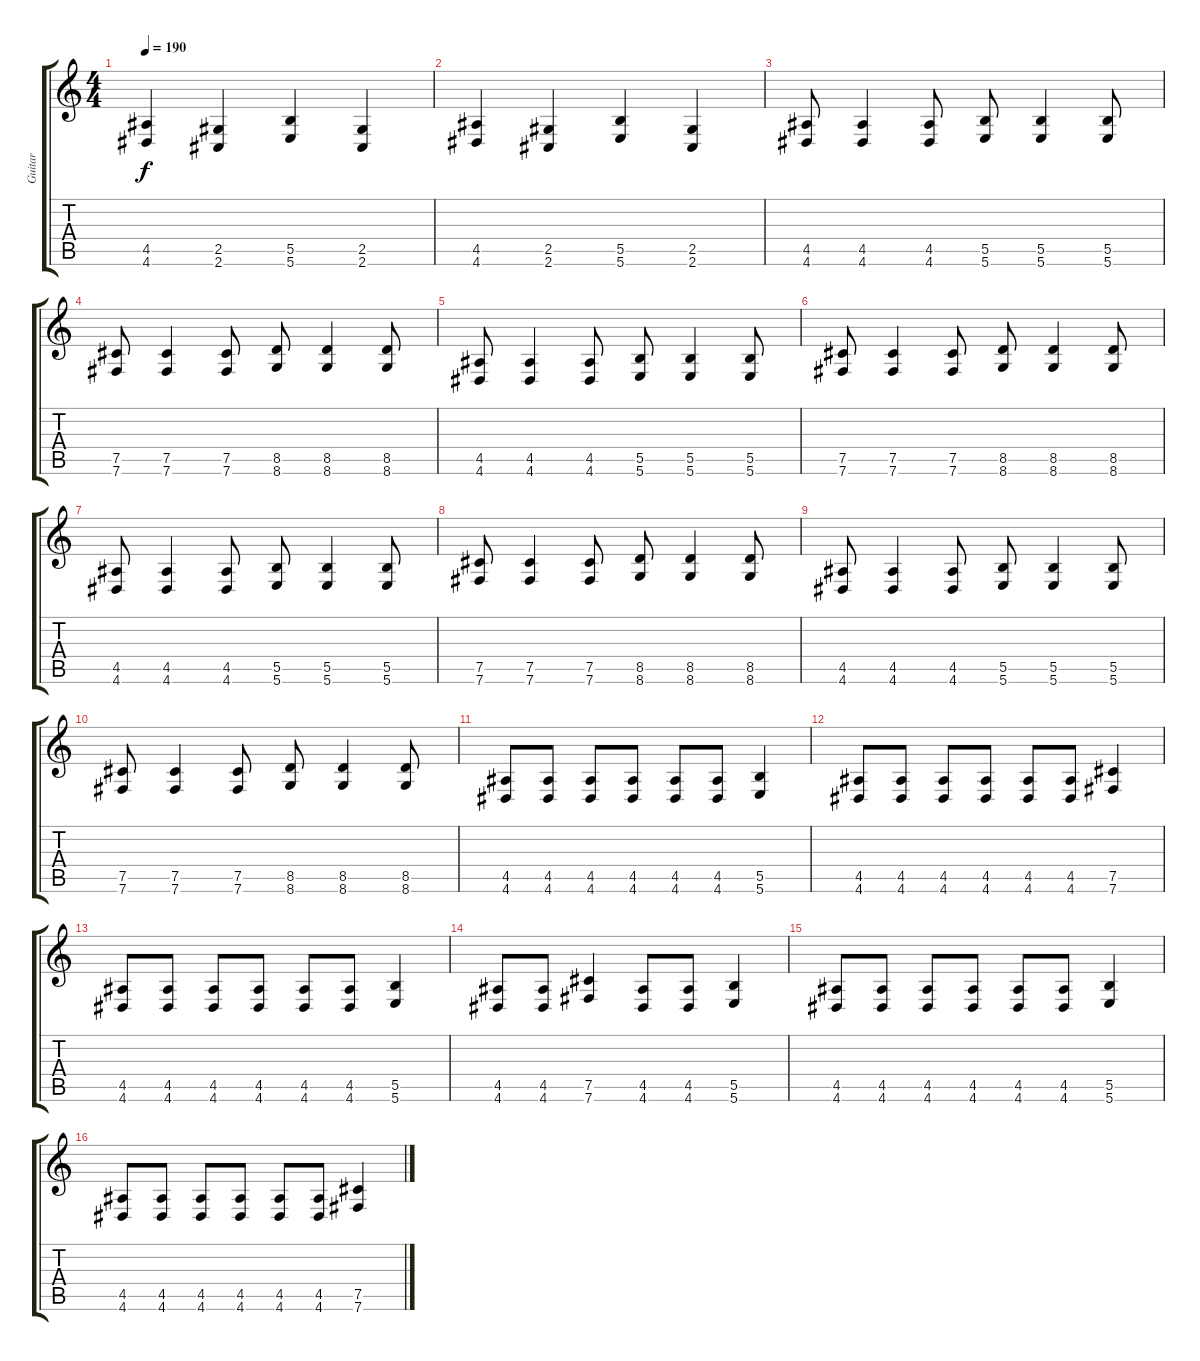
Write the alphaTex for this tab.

\track ("Guitar" "Guitar") {instrument overdrivenguitar}
\staff {score tabs}
\tuning (Db4 Ab3 E3 B2 Gb2 B1) {hide}
\ts (4 4)
\tempo 190
\clef g2
\ks c
(4.5 4.6).4{dy f} (2.5 2.6).4 (5.5 5.6).4 (2.5 2.6).4 |
(4.5 4.6).4 (2.5 2.6).4 (5.5 5.6).4 (2.5 2.6).4 |
(4.5 4.6).8 (4.5 4.6).4 (4.5 4.6).8 (5.5 5.6).8 (5.5 5.6).4 (5.5 5.6).8 |
(7.5 7.6).8 (7.5 7.6).4 (7.5 7.6).8 (8.5 8.6).8 (8.5 8.6).4 (8.5 8.6).8 |
(4.5 4.6).8 (4.5 4.6).4 (4.5 4.6).8 (5.5 5.6).8 (5.5 5.6).4 (5.5 5.6).8 |
(7.5 7.6).8 (7.5 7.6).4 (7.5 7.6).8 (8.5 8.6).8 (8.5 8.6).4 (8.5 8.6).8 |
(4.5 4.6).8 (4.5 4.6).4 (4.5 4.6).8 (5.5 5.6).8 (5.5 5.6).4 (5.5 5.6).8 |
(7.5 7.6).8 (7.5 7.6).4 (7.5 7.6).8 (8.5 8.6).8 (8.5 8.6).4 (8.5 8.6).8 |
(4.5 4.6).8 (4.5 4.6).4 (4.5 4.6).8 (5.5 5.6).8 (5.5 5.6).4 (5.5 5.6).8 |
(7.5 7.6).8 (7.5 7.6).4 (7.5 7.6).8 (8.5 8.6).8 (8.5 8.6).4 (8.5 8.6).8 |
(4.5 4.6).8 (4.5 4.6).8 (4.5 4.6).8 (4.5 4.6).8 (4.5 4.6).8 (4.5 4.6).8 (5.5 5.6).4 |
(4.5 4.6).8 (4.5 4.6).8 (4.5 4.6).8 (4.5 4.6).8 (4.5 4.6).8 (4.5 4.6).8 (7.5 7.6).4 |
(4.5 4.6).8 (4.5 4.6).8 (4.5 4.6).8 (4.5 4.6).8 (4.5 4.6).8 (4.5 4.6).8 (5.5 5.6).4 |
(4.5 4.6).8 (4.5 4.6).8 (7.5 7.6).4 (4.5 4.6).8 (4.5 4.6).8 (5.5 5.6).4 |
(4.5 4.6).8 (4.5 4.6).8 (4.5 4.6).8 (4.5 4.6).8 (4.5 4.6).8 (4.5 4.6).8 (5.5 5.6).4 |
(4.5 4.6).8 (4.5 4.6).8 (4.5 4.6).8 (4.5 4.6).8 (4.5 4.6).8 (4.5 4.6).8 (7.5 7.6).4
